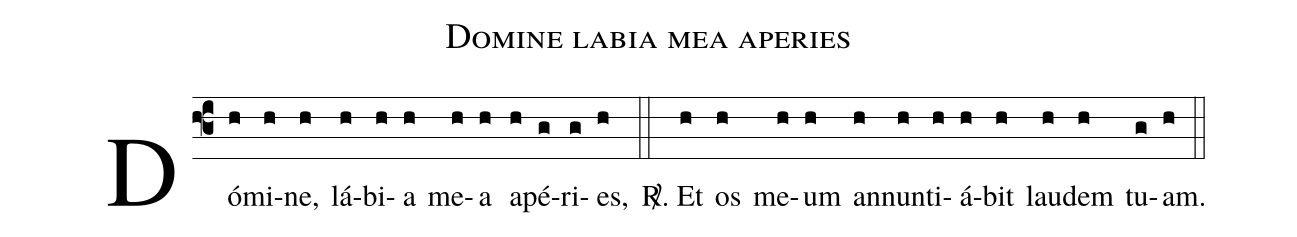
name: Domine labia mea aperies;
%%
(f3)Dó(h)mi(h)ne,(h) lá(h)bi(h)a(h) me(h)a(h) a(h)pé(g)ri(g)es,(h) (::) <sp>R/</sp>.  Et(h) os(h) me(h)um(h) an(h)nun(h)ti(h)á(h)bit(h) lau(h)dem(h) tu(g)am.(h) (::)
